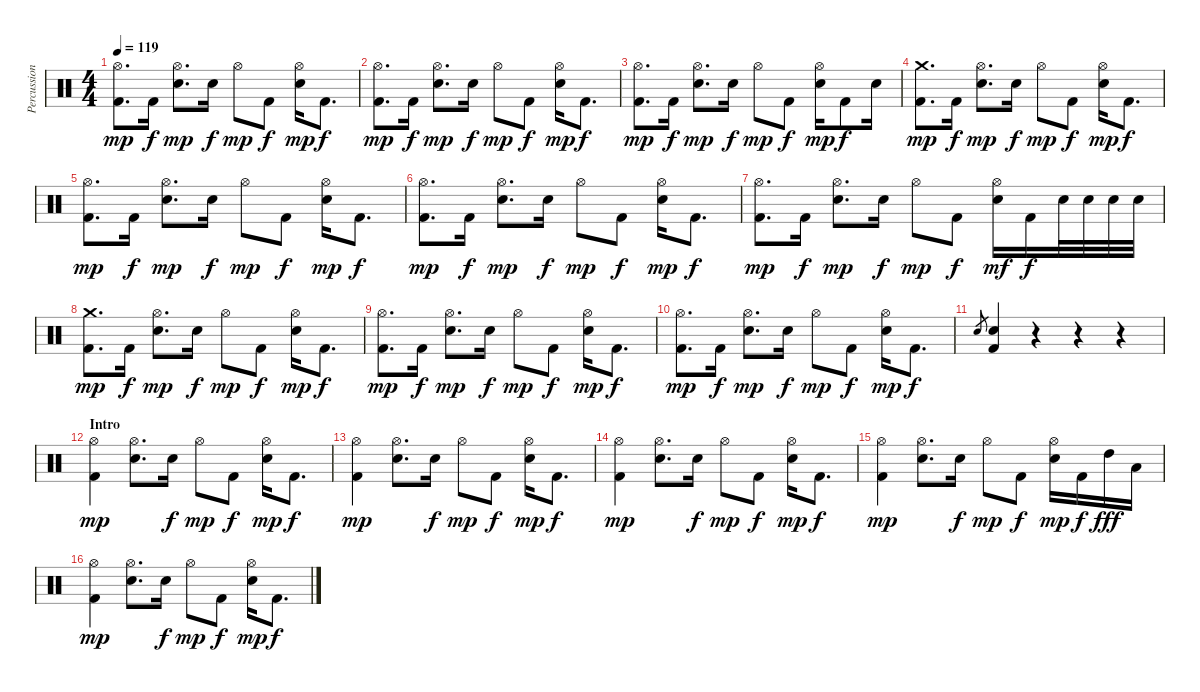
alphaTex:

\track ("Percussions" "Percussion") {instrument percussion}
\staff {score}
\articulation defaults
\ts (4 4)
\tempo 119
\clef neutral
\ks c
("Hi-Hat (open)" "Kick (hit) 2").8{d dy mp} "Kick (hit) 2".16{dy f} ("Hi-Hat (open)" "Snare (hit) 2").8{d dy mp} "Electric Snare (hit)".16{dy f} "Hi-Hat (open)".8{dy mp} "Kick (hit) 2".8{dy f} ("Hi-Hat (open)" "Snare (hit) 2").16{dy mp} "Kick (hit) 2".8{d dy f} |
("Hi-Hat (open)" "Kick (hit) 2").8{d dy mp} "Kick (hit) 2".16{dy f} ("Hi-Hat (open)" "Snare (hit) 2").8{d dy mp} "Electric Snare (hit)".16{dy f} "Hi-Hat (open)".8{dy mp} "Kick (hit) 2".8{dy f} ("Hi-Hat (open)" "Snare (hit) 2").16{dy mp} "Kick (hit) 2".8{d dy f} |
("Hi-Hat (open)" "Kick (hit) 2").8{d dy mp} "Kick (hit) 2".16{dy f} ("Hi-Hat (open)" "Snare (hit) 2").8{d dy mp} "Electric Snare (hit)".16{dy f} "Hi-Hat (open)".8{dy mp} "Kick (hit) 2".8{dy f} ("Hi-Hat (open)" "Snare (hit) 2").16{dy mp} "Kick (hit) 2".8{dy f} "Snare (hit) 2".16 |
("Crash medium (hit)" "Kick (hit) 2").8{d dy mp} "Kick (hit) 2".16{dy f} ("Hi-Hat (open)" "Snare (hit) 2").8{d dy mp} "Electric Snare (hit)".16{dy f} "Hi-Hat (open)".8{dy mp} "Kick (hit) 2".8{dy f} ("Hi-Hat (open)" "Snare (hit) 2").16{dy mp} "Kick (hit) 2".8{d dy f} |
("Hi-Hat (open)" "Kick (hit) 2").8{d dy mp} "Kick (hit) 2".16{dy f} ("Hi-Hat (open)" "Snare (hit) 2").8{d dy mp} "Electric Snare (hit)".16{dy f} "Hi-Hat (open)".8{dy mp} "Kick (hit) 2".8{dy f} ("Hi-Hat (open)" "Snare (hit) 2").16{dy mp} "Kick (hit) 2".8{d dy f} |
("Hi-Hat (open)" "Kick (hit) 2").8{d dy mp} "Kick (hit) 2".16{dy f} ("Hi-Hat (open)" "Snare (hit) 2").8{d dy mp} "Electric Snare (hit)".16{dy f} "Hi-Hat (open)".8{dy mp} "Kick (hit) 2".8{dy f} ("Hi-Hat (open)" "Snare (hit) 2").16{dy mp} "Kick (hit) 2".8{d dy f} |
("Hi-Hat (open)" "Kick (hit) 2").8{d dy mp} "Kick (hit) 2".16{dy f} ("Hi-Hat (open)" "Snare (hit) 2").8{d dy mp} "Electric Snare (hit)".16{dy f} "Hi-Hat (open)".8{dy mp} "Kick (hit) 2".8{dy f} ("Hi-Hat (open)" "Snare (hit) 2").16{dy mf} "Kick (hit) 2".16{dy f} "Snare (hit) 2".32 "Snare (hit) 2".32 "Snare (hit) 2".32 "Snare (hit) 2".32 |
("Crash medium (hit)" "Kick (hit) 2").8{d dy mp} "Kick (hit) 2".16{dy f} ("Hi-Hat (open)" "Snare (hit) 2").8{d dy mp} "Electric Snare (hit)".16{dy f} "Hi-Hat (open)".8{dy mp} "Kick (hit) 2".8{dy f} ("Hi-Hat (open)" "Snare (hit) 2").16{dy mp} "Kick (hit) 2".8{d dy f} |
("Hi-Hat (open)" "Kick (hit) 2").8{d dy mp} "Kick (hit) 2".16{dy f} ("Hi-Hat (open)" "Snare (hit) 2").8{d dy mp} "Electric Snare (hit)".16{dy f} "Hi-Hat (open)".8{dy mp} "Kick (hit) 2".8{dy f} ("Hi-Hat (open)" "Snare (hit) 2").16{dy mp} "Kick (hit) 2".8{d dy f} |
("Hi-Hat (open)" "Kick (hit) 2").8{d dy mp} "Kick (hit) 2".16{dy f} ("Hi-Hat (open)" "Snare (hit) 2").8{d dy mp} "Electric Snare (hit)".16{dy f} "Hi-Hat (open)".8{dy mp} "Kick (hit) 2".8{dy f} ("Hi-Hat (open)" "Snare (hit) 2").16{dy mp} "Kick (hit) 2".8{d dy f} |
"Snare (hit) 2".8{gr} ("Snare (hit) 2" "Kick (hit) 2").4 r.4 r.4 r.4 |
\section ("" "Intro")
("Hi-Hat (open)" "Kick (hit) 2").4{dy mp} ("Hi-Hat (open)" "Snare (hit) 2").8{d} "Snare (hit) 2".16{dy f} "Hi-Hat (open)".8{dy mp} "Kick (hit) 2".8{dy f} ("Hi-Hat (open)" "Snare (hit) 2").16{dy mp} "Kick (hit) 2".8{d dy f} |
("Hi-Hat (open)" "Kick (hit) 2").4{dy mp} ("Hi-Hat (open)" "Snare (hit) 2").8{d} "Snare (hit) 2".16{dy f} "Hi-Hat (open)".8{dy mp} "Kick (hit) 2".8{dy f} ("Hi-Hat (open)" "Snare (hit) 2").16{dy mp} "Kick (hit) 2".8{d dy f} |
("Hi-Hat (open)" "Kick (hit) 2").4{dy mp} ("Hi-Hat (open)" "Snare (hit) 2").8{d} "Snare (hit) 2".16{dy f} "Hi-Hat (open)".8{dy mp} "Kick (hit) 2".8{dy f} ("Hi-Hat (open)" "Snare (hit) 2").16{dy mp} "Kick (hit) 2".8{d dy f} |
("Hi-Hat (open)" "Kick (hit) 2").4{dy mp} ("Hi-Hat (open)" "Snare (hit) 2").8{d} "Snare (hit) 2".16{dy f} "Hi-Hat (open)".8{dy mp} "Kick (hit) 2".8{dy f} ("Hi-Hat (open)" "Snare (hit) 2").16{dy mp} "Kick (hit) 2".16{dy f} "High Tom (hit)".16{dy fff} "Low Tom (hit)".16 |
("Hi-Hat (open)" "Kick (hit) 2").4{dy mp} ("Hi-Hat (open)" "Snare (hit) 2").8{d} "Snare (hit) 2".16{dy f} "Hi-Hat (open)".8{dy mp} "Kick (hit) 2".8{dy f} ("Hi-Hat (open)" "Snare (hit) 2").16{dy mp} "Kick (hit) 2".8{d dy f}
